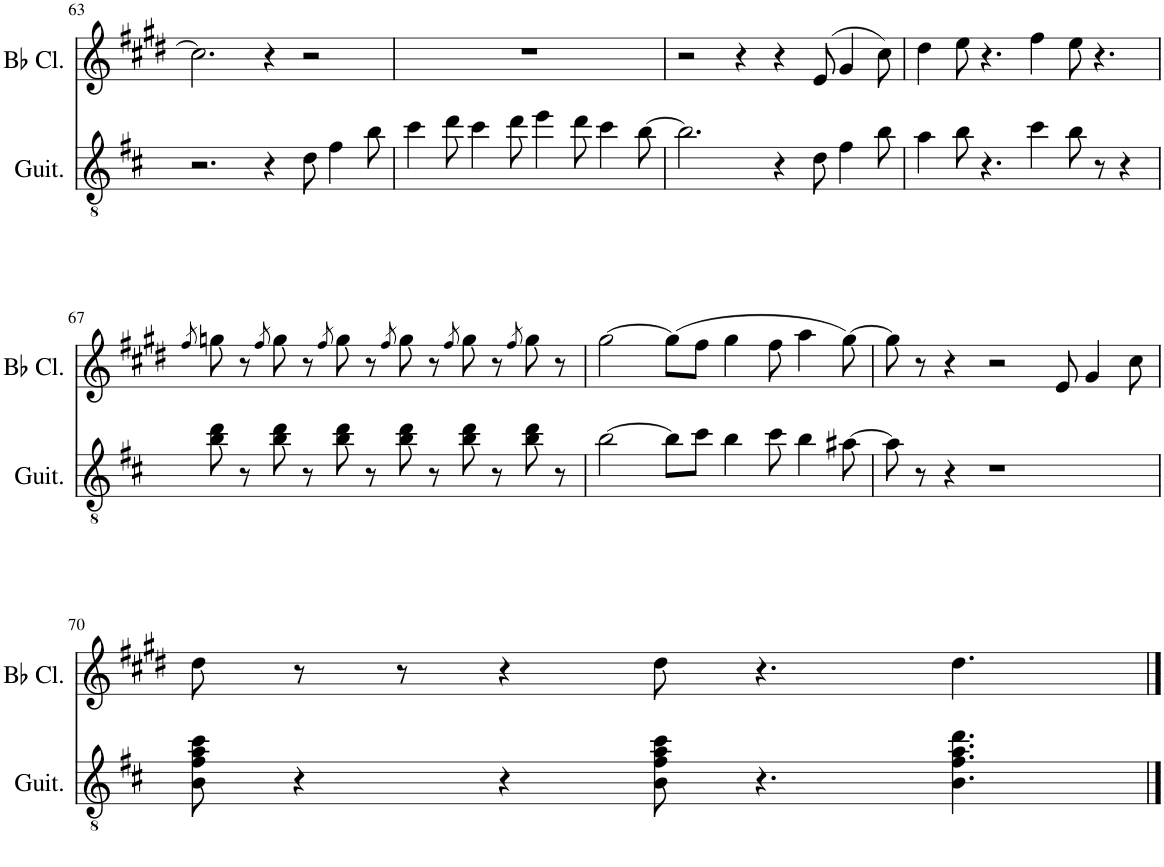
**kern	**kern
*part2	*part1
*staff2	*staff1
*I"Classical Guitar	*I"Bb Clarinet
*I'Guit.	*I'Bb Cl.
!!LO:PB:g=z
*clefGv2	*clefG2
*	*Trd1c2
*k[f#c#]	*k[f#c#g#d#]
*M12/8	*M12/8
=63	=63
2.r	2.cc#\]
4r	4r
8d\	2r
4f#\	.
8b\	.
=64	=64
4cc#\	1.r
8dd\	.
4cc#\	.
8dd\	.
4ee\	.
8dd\	.
4cc#\	.
[8b\	.
=65	=65
2.b\]	2r
.	4r
4r	4r
8d\	(8e/
4f#\	4g#/
8b\	8cc#\)
=66	=66
4a\	4dd#\
8b\	8ee\
4.r	4.r
4cc#\	4ff#\
8b\	8ee\
8r	4.r
4r	.
!!LO:LB:g=z
=67	=67
.	8qff#/
8b\ 8dd\	8ggn\
8r	8r
.	8qff#/
8b\ 8dd\	8gg\
8r	8r
.	8qff#/
8b\ 8dd\	8gg\
8r	8r
.	8qff#/
8b\ 8dd\	8gg\
8r	8r
.	8qff#/
8b\ 8dd\	8gg\
8r	8r
.	8qff#/
8b\ 8dd\	8gg\
8r	8r
=68	=68
[2b\	[2gg#\
8b\L]	(8gg#\L]
8cc#\J	8ff#\J
4b\	4gg#\
8cc#\	8ff#\
4b\	4aa\
[8a#X\	[8gg#\)
=69	=69
8a#\]	8gg#\]
8r	8r
4r	4r
1r	2r
.	8e/
.	4g#/
.	8cc#\
!!LO:LB:g=z
=70	=70
8B\ 8f#\ 8a\ 8cc#\	8dd#\
4r	8r
.	8r
4r	4r
8B\ 8f#\ 8a\ 8cc#\	8dd#\
4.r	4.r
4.B\ 4.f#\ 4.a\ 4.dd\	4.dd#\
==	==
*-	*-
